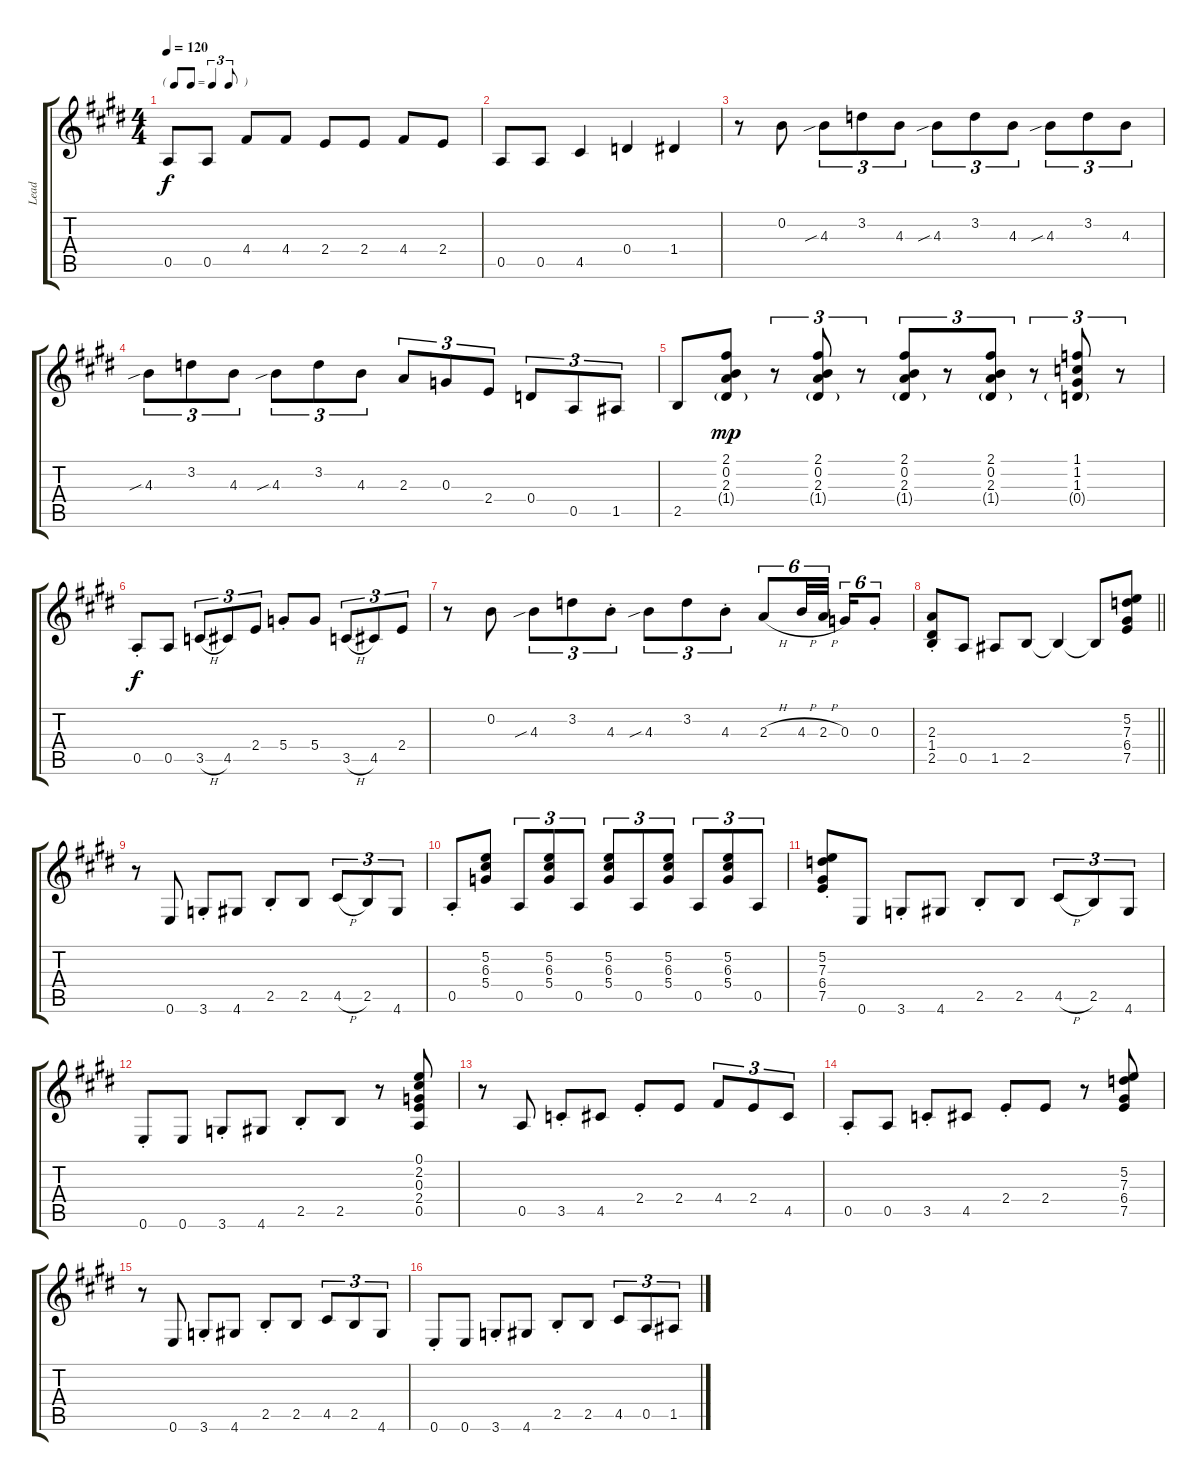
\track ("Lead" "Lead") {instrument electricguitarclean}
\staff {score tabs}
\tuning (E4 B3 G3 D3 A2 E2) {hide}
\ts (4 4)
\tf triplet8th
\tempo 120
\clef g2
\ks e
0.5.8{dy f} 0.5.8 4.4.8 4.4.8 2.4.8 2.4.8 4.4.8 2.4.8 |
\ks c#minor
0.5.8 0.5.8 4.5.4 0.4.4 1.4.4 |
r.8 0.2.8 4.3{sib}.8{tu (3 2)} 3.2.8{tu (3 2)} 4.3.8{tu (3 2)} 4.3{sib}.8{tu (3 2)} 3.2.8{tu (3 2)} 4.3.8{tu (3 2)} 4.3{sib}.8{tu (3 2)} 3.2.8{tu (3 2)} 4.3.8{tu (3 2)} |
4.3{sib}.8{tu (3 2)} 3.2.8{tu (3 2)} 4.3.8{tu (3 2)} 4.3{sib}.8{tu (3 2)} 3.2.8{tu (3 2)} 4.3.8{tu (3 2)} 2.3.8{tu (3 2)} 0.3.8{tu (3 2)} 2.4.8{tu (3 2)} 0.4.8{tu (3 2)} 0.5.8{tu (3 2)} 1.5.8{tu (3 2)} |
\ks e
2.5.8 (2.1 0.2 2.3 1.4{g}).8{dy mp} r.8{tu (3 2)} (2.1 0.2 2.3 1.4{g}).8{tu (3 2)} r.8{tu (3 2)} (2.1 0.2 2.3 1.4{g}).8{tu (3 2)} r.8{tu (3 2)} (2.1 0.2 2.3 1.4{g}).8{tu (3 2)} r.8{tu (3 2)} (1.1 1.2 1.3 0.4{g}).8{tu (3 2)} r.8{tu (3 2)} |
\ks c#minor
0.5{st}.8{dy f} 0.5.8 3.5{h}.8{tu (3 2)} 4.5.8{tu (3 2)} 2.4.8{tu (3 2)} 5.4{st}.8 5.4.8 3.5{h}.8{tu (3 2)} 4.5.8{tu (3 2)} 2.4.8{tu (3 2)} |
r.8 0.2.8 4.3{sib}.8{tu (3 2)} 3.2.8{tu (3 2)} 4.3{st}.8{tu (3 2)} 4.3{sib}.8{tu (3 2)} 3.2.8{tu (3 2)} 4.3{st}.8{tu (3 2)} 2.3{h}.8{tu (6 4)} 4.3{h}.32{tu (6 4)} 2.3{h}.32{tu (6 4) beam splitsecondary} 0.3.16{tu (6 4)} 0.3{st}.8{tu (6 4)} |
\barLineRight lightlight
(2.3{st} 1.4{st} 2.5{st}).8 0.5.8 1.5.8 2.5.8 2.5{t}.4 2.5{t}.8 (5.2 7.3 6.4 7.5).8 |
\ks e
r.8 0.6.8 3.6{st}.8 4.6.8 2.5{st}.8 2.5.8 4.5{h}.8{tu (3 2)} 2.5.8{tu (3 2)} 4.6.8{tu (3 2)} |
\ks c#minor
0.5{st}.8 (5.2 6.3 5.4).8 0.5.8{tu (3 2)} (5.2 6.3 5.4).8{tu (3 2)} 0.5.8{tu (3 2)} (5.2 6.3 5.4).8{tu (3 2)} 0.5.8{tu (3 2)} (5.2 6.3 5.4).8{tu (3 2)} 0.5.8{tu (3 2)} (5.2 6.3 5.4).8{tu (3 2)} 0.5.8{tu (3 2)} |
(5.2{st} 7.3{st} 6.4{st} 7.5{st}).8 0.6.8 3.6{st}.8 4.6.8 2.5{st}.8 2.5.8 4.5{h}.8{tu (3 2)} 2.5.8{tu (3 2)} 4.6.8{tu (3 2)} |
0.6{st}.8 0.6.8 3.6{st}.8 4.6.8 2.5{st}.8 2.5.8 r.8 (0.1 2.2 0.3 2.4 0.5).8 |
\ks e
r.8 0.5.8 3.5{st}.8 4.5.8 2.4{st}.8 2.4.8 4.4.8{tu (3 2)} 2.4.8{tu (3 2)} 4.5.8{tu (3 2)} |
\ks c#minor
0.5{st}.8 0.5.8 3.5{st}.8 4.5.8 2.4{st}.8 2.4.8 r.8 (5.2 7.3 6.4 7.5).8 |
r.8 0.6.8 3.6{st}.8 4.6.8 2.5{st}.8 2.5.8 4.5.8{tu (3 2)} 2.5.8{tu (3 2)} 4.6.8{tu (3 2)} |
0.6{st}.8 0.6.8 3.6{st}.8 4.6.8 2.5{st}.8 2.5.8 4.5.8{tu (3 2)} 0.5.8{tu (3 2)} 1.5.8{tu (3 2)}
